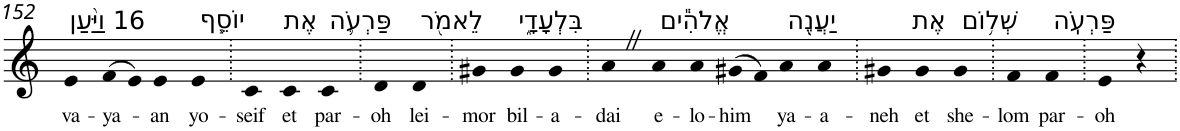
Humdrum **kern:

**kern	**text
*part1	*part1
*staff1	*staff1
*I"Piano	*
*I'Pno	*
!!LO:PB:g=z
*clefG2	*
*k[]	*
=152	=152
!LO:TX:a:t=16 וַיַּ֨עַן	!
!	!LO:LY:b
4e	va-
!	!LO:LY:b
(>8f	-ya-
8e)	.
!	!LO:LY:b
4e	-an
!LO:TX:a:t=יוֹסֵ֧ף	!
!	!LO:LY:b
4e	yo-
=153.	=153.
!	!LO:LY:b
4c	-seif
!LO:TX:a:t=אֶת	!
!	!LO:LY:b
4c	et
!LO:TX:a:t=פַּרְעֹ֛ה	!
!	!LO:LY:b
4c	par-
=154.	=154.
!	!LO:LY:b
4d	-oh
!LO:TX:a:t=לֵאמֹ֖ר	!
!	!LO:LY:b
4d	lei-
=155.	=155.
!	!LO:LY:b
4g#X	-mor
!LO:TX:a:t=בִּלְעָדָ֑י	!
!	!LO:LY:b
4g#	bil-
!	!LO:LY:b
4g#	-a-
=156.	=156.
!	!LO:LY:b
4aZ	-dai
!LO:TX:a:t=אֱלֹהִ֕ים	!
!	!LO:LY:b
4a	e-
!	!LO:LY:b
4a	-lo-
!	!LO:LY:b
(>8g#X	-him
8f)	.
!LO:TX:a:t=יַעֲנֶ֖ה	!
!	!LO:LY:b
4a	ya-
!	!LO:LY:b
4a	-a-
=157.	=157.
!	!LO:LY:b
4g#X	-neh
!LO:TX:a:t=אֶת	!
!	!LO:LY:b
4g#	et
!LO:TX:a:t=שְׁל֥וֹם	!
!	!LO:LY:b
4g#	she-
=158.	=158.
!	!LO:LY:b
4f	-lom
!LO:TX:a:t=פַּרְעֹֽה	!
!	!LO:LY:b
4f	par-
=159.	=159.
!	!LO:LY:b
4e	-oh
4r	.
=.	=.
*-	*-
